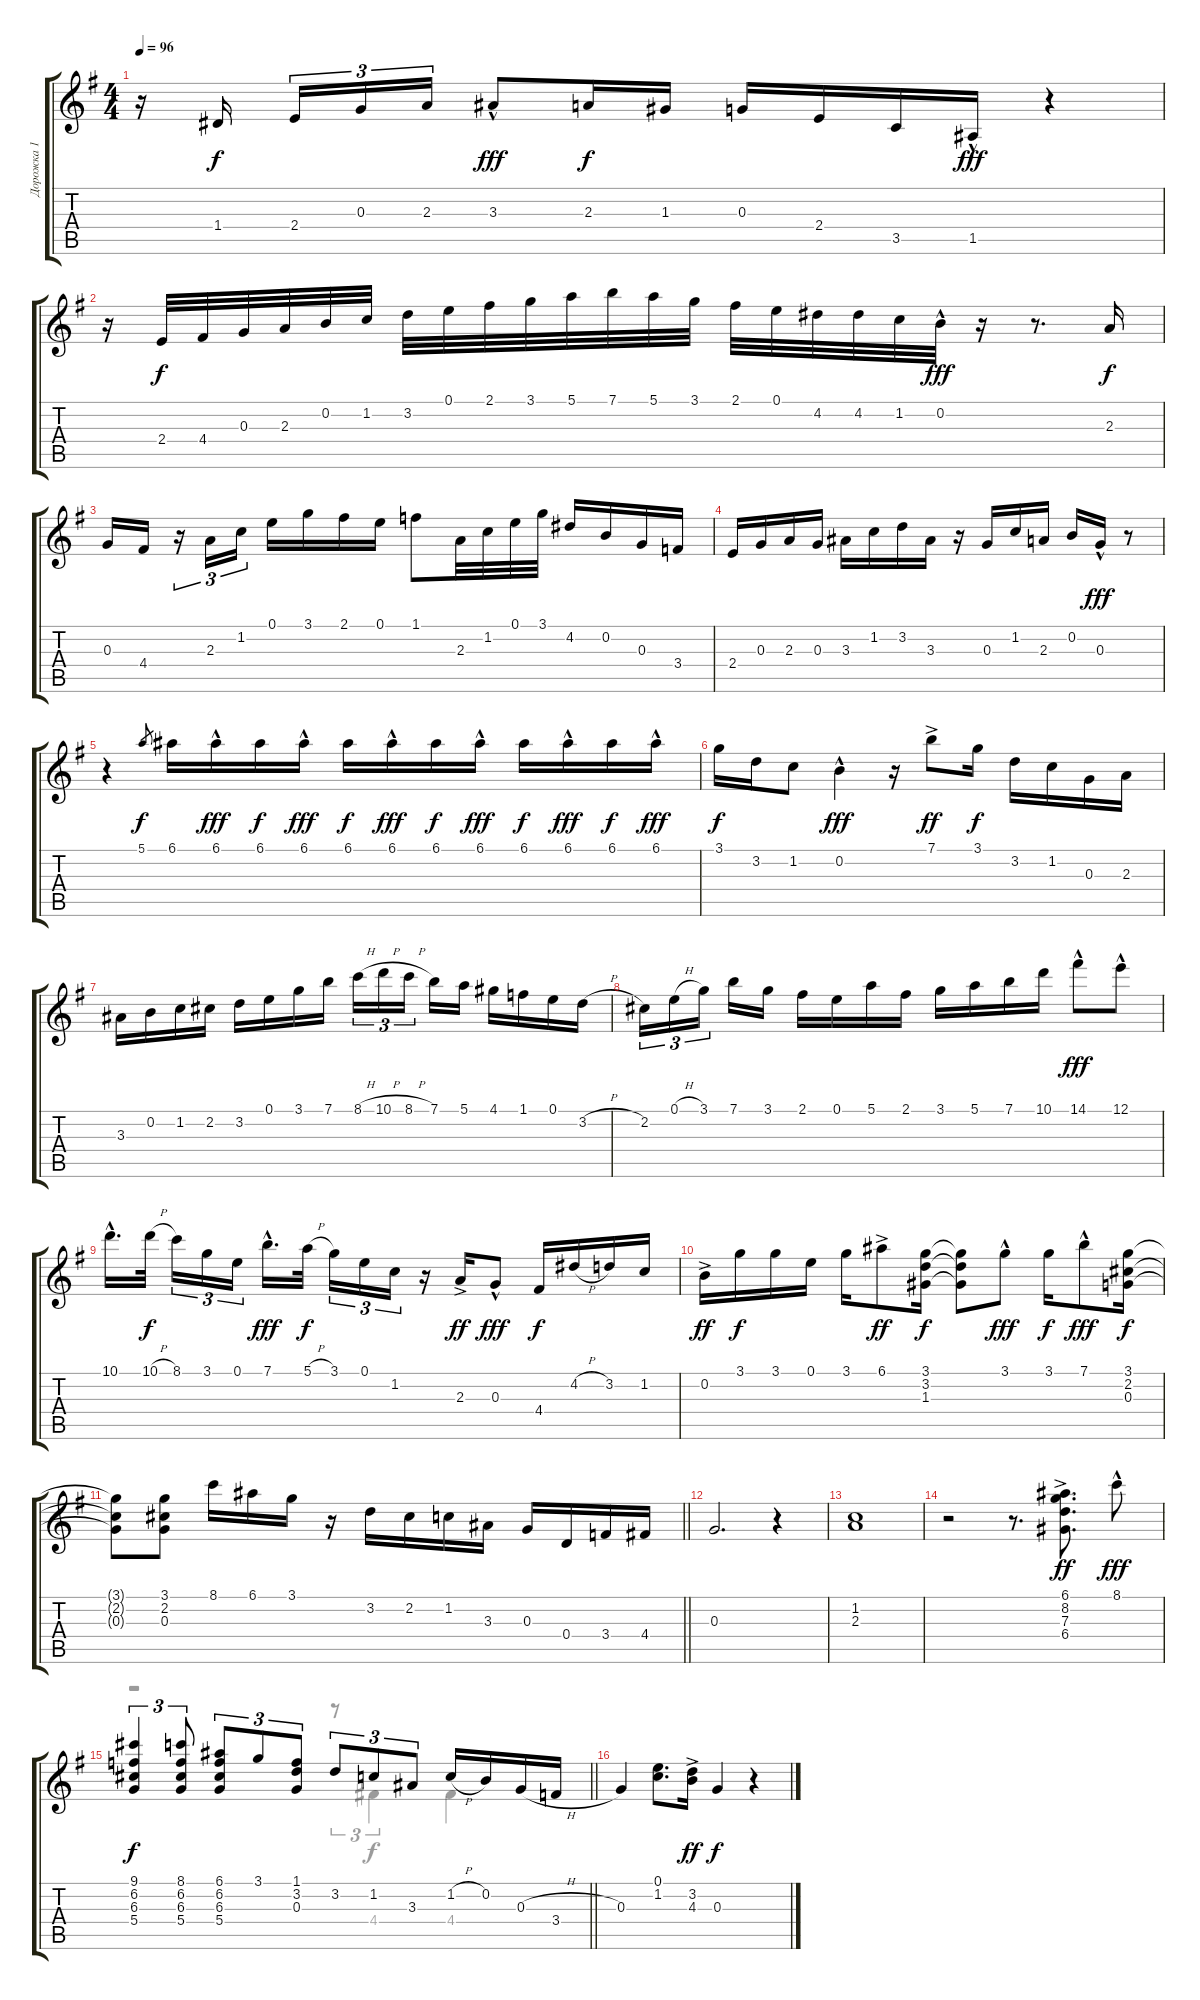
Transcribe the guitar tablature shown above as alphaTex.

\track ("Дорожка 1" "Дорожка 1") {instrument acousticguitarnylon}
\staff {score tabs}
\tuning (E4 B3 G3 D3 A2 E2) {hide}
\voice
\ts (4 4)
\tempo 96
\clef g2
\ks eminor
r.16{dy fff} 1.4.16{dy f beam splitsecondary} 2.4.16{tu (3 2)} 0.3.16{tu (3 2)} 2.3.16{tu (3 2)} 3.3{hac}.8{dy fff} 2.3.16{dy f} 1.3.16 0.3.16 2.4.16 3.5.16 1.5{hac}.16{dy fff} r.4 |
r.16 2.4.32{dy f} 4.4.32 0.3.32 2.3.32 0.2.32 1.2.32 3.2.32 0.1.32 2.1.32 3.1.32 5.1.32 7.1.32 5.1.32 3.1.32 2.1.32 0.1.32 4.2.32 4.2.32 1.2.32 0.2{hac}.32{dy fff} r.16 r.8{d} 2.3.16{dy f} |
0.3.16 4.4.16 r.16{tu (3 2)} 2.3.16{tu (3 2)} 1.2.16{tu (3 2)} 0.1.16 3.1.16 2.1.16 0.1.16 1.1.8 2.3.32 1.2.32 0.1.32 3.1.32 4.2.16 0.2.16 0.3.16 3.4.16 |
2.4.16 0.3.16 2.3.16 0.3.16 3.3.16 1.2.16 3.2.16 3.3.16 r.16 0.3.16 1.2.16 2.3.16 0.2.16 0.3{hac}.16{dy fff} r.8 |
r.4 5.1.8{gr dy f} 6.1.16 6.1{hac}.16{dy fff} 6.1.16{dy f} 6.1{hac}.16{dy fff} 6.1.16{dy f} 6.1{hac}.16{dy fff} 6.1.16{dy f} 6.1{hac}.16{dy fff} 6.1.16{dy f} 6.1{hac}.16{dy fff} 6.1.16{dy f} 6.1{hac}.16{dy fff} |
3.1.16{dy f} 3.2.16 1.2.8 0.2{hac}.4{dy fff} r.16 7.1{ac}.8{dy ff} 3.1.16{dy f} 3.2.16 1.2.16 0.3.16 2.3.16 |
3.3.16 0.2.16 1.2.16 2.2.16 3.2.16 0.1.16 3.1.16 7.1.16 8.1{h}.16{tu (3 2)} 10.1{h}.16{tu (3 2)} 8.1{h}.16{tu (3 2) beam splitsecondary} 7.1.16 5.1.16 4.1.16 1.1.16 0.1.16 3.2{h}.16 |
2.2.16{tu (3 2)} 0.1{h}.16{tu (3 2)} 3.1.16{tu (3 2) beam splitsecondary} 7.1.16 3.1.16 2.1.16 0.1.16 5.1.16 2.1.16 3.1.16 5.1.16 7.1.16 10.1.16 14.1{hac}.8{dy fff} 12.1{hac}.8 |
10.1{hac}.16{d} 10.1{h}.32{dy f beam splitsecondary} 8.1.16{tu (3 2)} 3.1.16{tu (3 2)} 0.1.16{tu (3 2)} 7.1{hac}.16{d dy fff} 5.1{h}.32{dy f beam splitsecondary} 3.1.16{tu (3 2)} 0.1.16{tu (3 2)} 1.2.16{tu (3 2)} r.16 2.3{ac}.16{dy ff} 0.3{hac}.8{dy fff} 4.4.16{dy f} 4.2{h}.16 3.2.16 1.2.16 |
0.2{ac}.16{dy ff} 3.1.16{dy f} 3.1.16 0.1.16 3.1.16 6.1{ac}.8{dy ff} (3.1 3.2 1.3).16{dy f} (3.1{t} 3.2{t} 1.3{t}).8 3.1{hac}.8{dy fff} 3.1.16{dy f} 7.1{hac}.8{dy fff} (3.1 2.2 0.3).16{dy f} |
\barLineRight lightlight
(3.1{t} 2.2{t} 0.3{t}).8 (3.1 2.2 0.3).8 8.1.16 6.1.16 3.1.16 r.16 3.2.16 2.2.16 1.2.16 3.3.16 0.3.16 0.4.16 3.4.16 4.4.16 |
0.3.2{d} r.4 |
(1.2 2.3).1 |
r.2 r.8{d} (6.1{ac} 8.2 7.3 6.4).8{d dy ff} 8.1{hac}.8{dy fff} |
\barLineRight lightlight
(9.1 6.2 6.3 5.4).4{tu (3 2) dy f} (8.1 6.2 6.3 5.4).8{tu (3 2)} (6.1 6.2 6.3 5.4).8{tu (3 2)} 3.1.8{tu (3 2)} (1.1 3.2 0.3).8{tu (3 2)} 3.2.8{tu (3 2)} 1.2.8{tu (3 2)} 3.3.8{tu (3 2)} 1.2{h}.16 0.2.16 0.3{h}.16 3.4.16 |
0.3.4 (0.1 1.2).8{d} (3.2 4.3{ac}).16{dy ff} 0.3.4{dy f} r.4
\voice
\clef g2
\ottava regular
\simile none
\ks eminor
|
|
|
|
|
|
|
|
|
|
\barLineRight lightlight
|
|
|
|
\barLineRight lightlight
r.2 r.8{tu (3 2)} 4.4.4{tu (3 2)} 4.4.4 |
